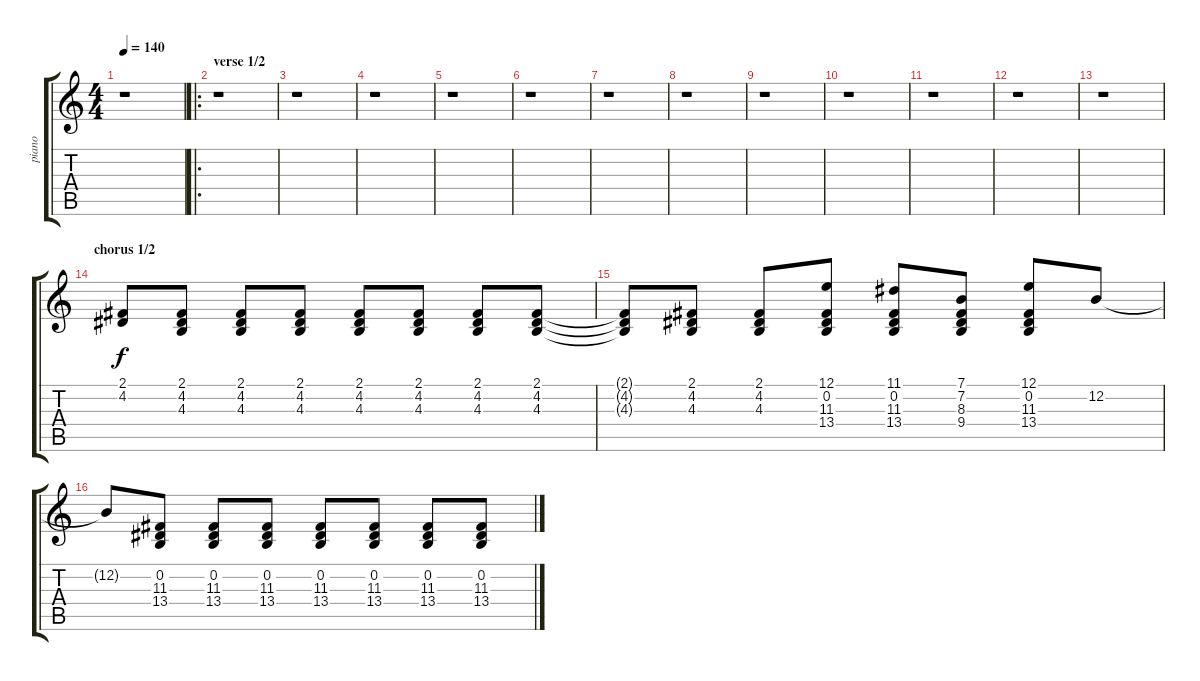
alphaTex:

\track ("piano" "piano") {instrument honkytonkpiano}
\staff {score tabs}
\tuning (E4 B3 G3 D3 A2 E2) {hide}
\ts (4 4)
\tempo 140
\clef g2
\ks c
r.1{dy f} |
\ro
\section ("" "verse 1/2")
r.1 |
r.1 |
r.1 |
r.1 |
r.1 |
r.1 |
r.1 |
r.1 |
r.1 |
r.1 |
r.1 |
r.1 |
\section ("" "chorus 1/2")
(2.1 4.2).8 (2.1 4.2 4.3).8 (2.1 4.2 4.3).8 (2.1 4.2 4.3).8 (2.1 4.2 4.3).8 (2.1 4.2 4.3).8 (2.1 4.2 4.3).8 (2.1 4.2 4.3).8 |
(2.1{t} 4.2{t} 4.3{t}).8 (2.1 4.2 4.3).8 (2.1 4.2 4.3).8 (12.1 0.2 11.3 13.4).8 (11.1 0.2 11.3 13.4).8 (7.1 7.2 8.3 9.4).8 (12.1 0.2 11.3 13.4).8 12.2.8 |
12.2{t}.8 (0.2 11.3 13.4).8 (0.2 11.3 13.4).8 (0.2 11.3 13.4).8 (0.2 11.3 13.4).8 (0.2 11.3 13.4).8 (0.2 11.3 13.4).8 (0.2 11.3 13.4).8
